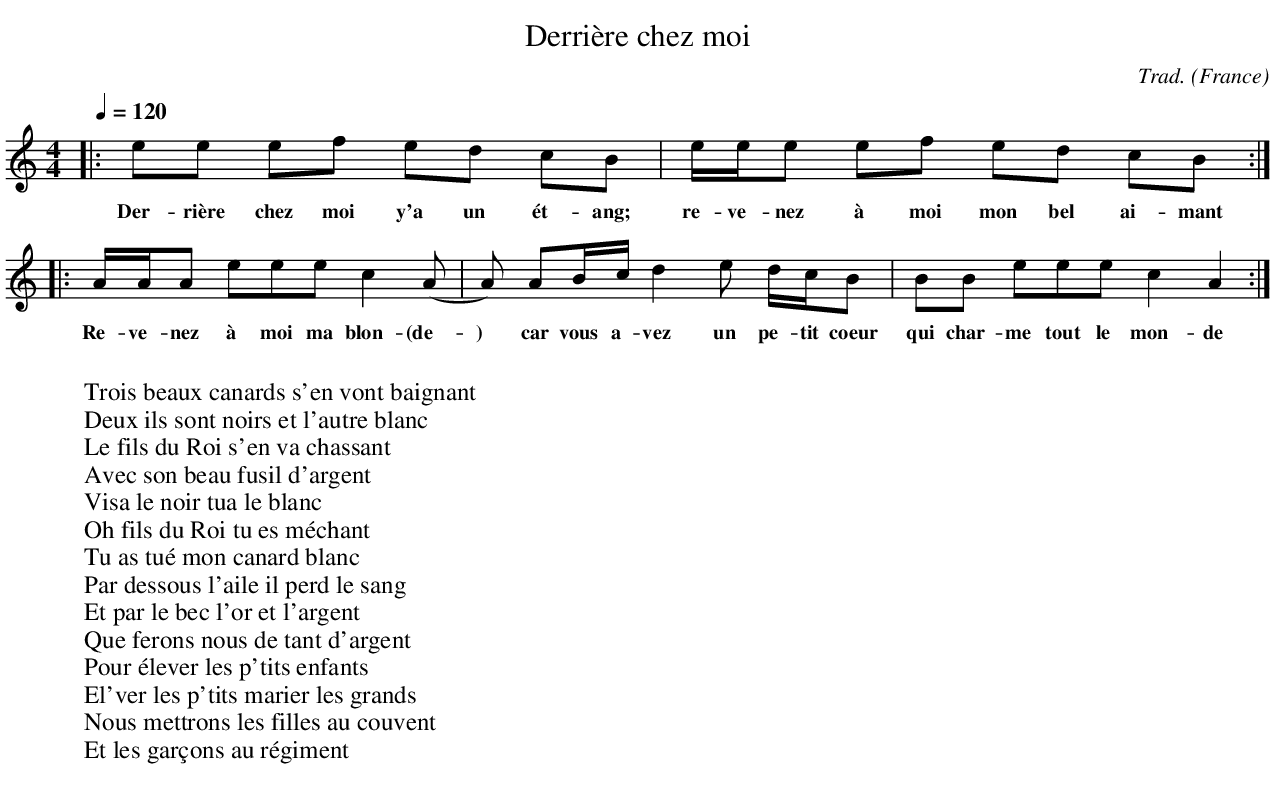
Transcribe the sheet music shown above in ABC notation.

X:1
T: Derri\`ere chez moi
O: France
C: Trad.
L: 1/8
M: 4/4
Q: 1/4=120
K: C
|: ee ef ed cB | e/e/e ef ed cB :|
w: Der-ri\`ere chez moi y'a un \'et-ang; re-ve-nez \`a moi mon bel ai-mant
|: A/A/A eee c2 (A | A) AB/c/ d2 e d/c/B | BB eee c2 A2 :|
w:Re-ve-nez \`a moi ma blon-(de-) car vous a-vez un pe-tit coeur qui char-me tout le mon-de
W:
W:Trois beaux canards s'en vont baignant
W:Deux ils sont noirs et l'autre blanc
W:Le fils du Roi s'en va chassant
W:Avec son beau fusil d'argent
W:Visa le noir tua le blanc
W:Oh fils du Roi tu es m\'echant
W:Tu as tu\'e mon canard blanc
W:Par dessous l'aile il perd le sang
W:Et par le bec l'or et l'argent
W:Que ferons nous de tant d'argent
W:Pour \'elever les p'tits enfants
W:El'ver les p'tits marier les grands
W:Nous mettrons les filles au couvent
W:Et les gar\,cons au r\'egiment
